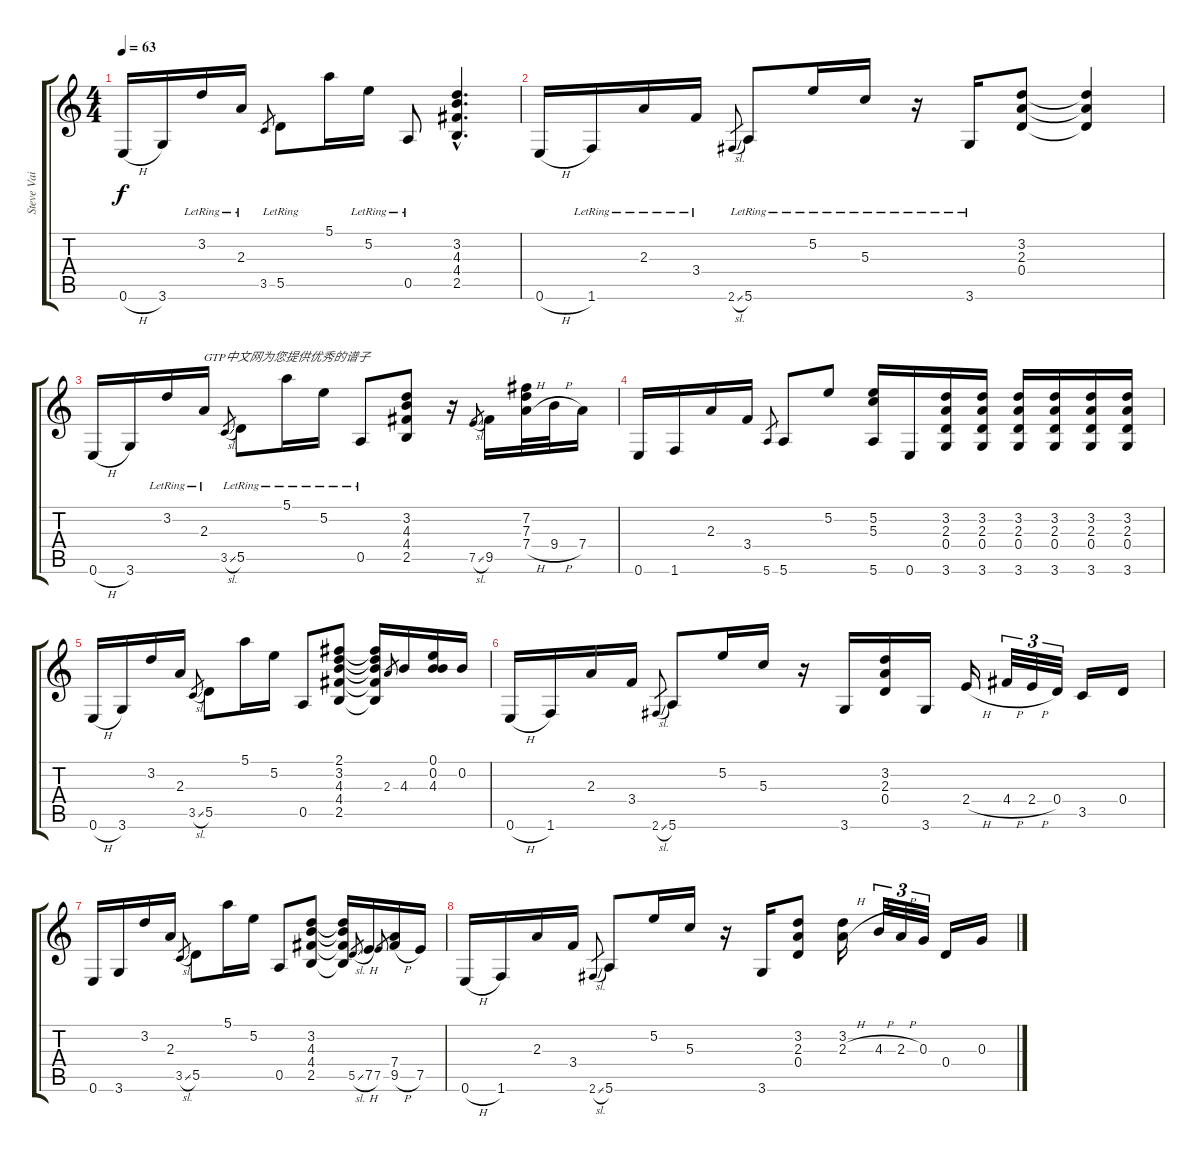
\track ("Steve Vai" "Steve Vai") {instrument electricguitarclean}
\staff {score tabs}
\tuning (E4 B3 G3 D3 A2 E2) {hide}
\ts (4 4)
\tempo 63
\clef g2
\ks c
0.6{h}.16{dy f instrument electricguitarclean} 3.6.16 3.2{lr}.16 2.3{lr}.16 3.5.8{gr} 5.5{lr}.8 5.1.16 5.2{lr}.16 0.5{lr}.8 (3.2{hac} 4.3{hac} 4.4{hac} 2.5{hac}).4{d} |
0.6{h}.16 1.6{lr}.16 2.3{lr}.16 3.4{lr}.16 2.6{sl}.8{gr} 5.6{lr}.8 5.2{lr}.16 5.3{lr}.16 r.16 3.6{lr}.16 (3.2 2.3 0.4).8 (3.2{t} 2.3{t} 0.4{t}).4 |
0.6{h}.16 3.6.16 3.2{lr}.16 2.3{lr}.16{txt "GTP中文网为您提供优秀的谱子"} 3.5{sl}.8{gr} 5.5{lr}.8 5.1{lr}.16 5.2{lr}.16 0.5{lr}.8 (3.2 4.3 4.4 2.5).8 r.16 7.5{sl}.8{gr} 9.5.16 (7.2 7.3 7.4{h}).32 9.4{h}.32 7.4.16 |
0.6.16 1.6.16 2.3.16 3.4.16 5.6.8{gr} 5.6.8 5.2.8 (5.2 5.3 5.6).16 0.6.16 (3.2 2.3 0.4 3.6).16 (3.2 2.3 0.4 3.6).16 (3.2 2.3 0.4 3.6).16 (3.2 2.3 0.4 3.6).16 (3.2 2.3 0.4 3.6).16 (3.2 2.3 0.4 3.6).16 |
0.6{h}.16 3.6.16 3.2.16 2.3.16 3.5{sl}.8{gr} 5.5.8 5.1.16 5.2.16 0.5.8 (2.1 3.2 4.3 4.4 2.5).8 (2.1{t} 3.2{t} 4.3{t} 4.4{t} 2.5{t}).16 2.3.8{gr} 4.3.16 (0.1 0.2 4.3).16 0.2.16 |
0.6{h}.16 1.6.16 2.3.16 3.4.16 2.6{sl}.8{gr} 5.6.8 5.2.16 5.3.16 r.16 3.6.16 (3.2 2.3 0.4).16 3.6.16 2.4{h}.16 4.4{h}.32{tu (3 2)} 2.4{h}.32{tu (3 2)} 0.4.32{tu (3 2)} 3.5.16 0.4.16 |
0.6.16 3.6.16 3.2.16 2.3.16 3.5{sl}.8{gr} 5.5.8 5.1.16 5.2.16 0.5.8 (3.2 4.3 4.4 2.5).8 (3.2{t} 4.3{t} 4.4{t} 2.5{t}).16 5.5{sl}.8{gr} 7.5{h}.16 7.5.8{gr} (7.4 9.5{h}).16 7.5.16 |
0.6{h}.16 1.6.16 2.3.16 3.4.16 2.6{sl}.8{gr} 5.6.8 5.2.16 5.3.16 r.16 3.6.16 (3.2 2.3 0.4).8 (3.2 2.3{h}).16 4.3{h}.32{tu (3 2)} 2.3{h}.32{tu (3 2)} 0.3.32{tu (3 2)} 0.4.16 0.3.16
